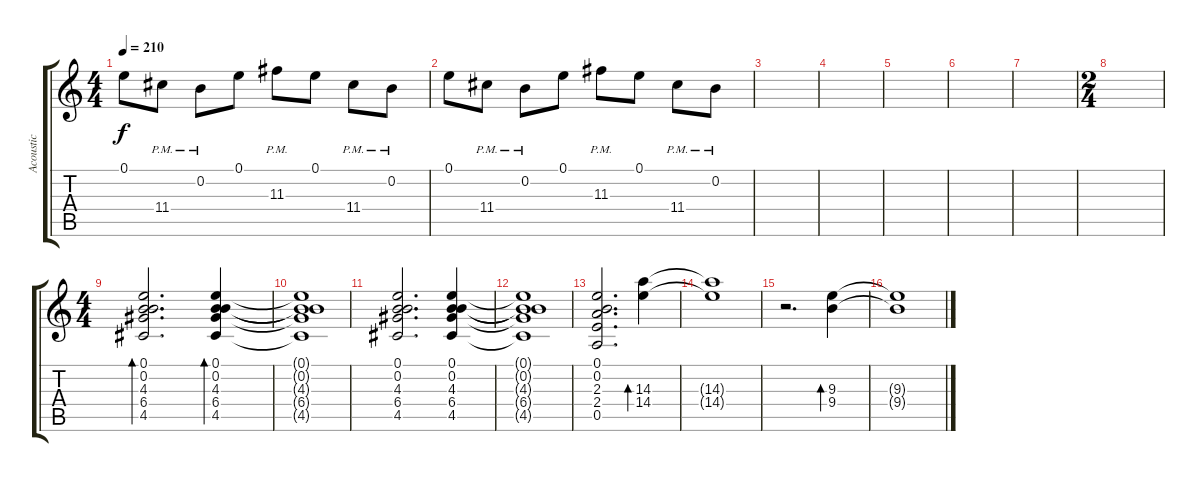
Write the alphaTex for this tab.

\track ("Acoustic" "Acoustic") {instrument acousticguitarsteel}
\staff {score tabs}
\tuning (E4 B3 G3 D3 A2 E2) {hide}
\ts (4 4)
\tempo 210
\clef g2
\ks c
0.1.8{dy f} 11.4{pm}.8 0.2{pm}.8 0.1.8 11.3{pm}.8 0.1.8 11.4{pm}.8 0.2{pm}.8 |
0.1.8 11.4{pm}.8 0.2{pm}.8 0.1.8 11.3{pm}.8 0.1.8 11.4{pm}.8 0.2{pm}.8 |
|
|
|
|
|
\ts (2 4)
|
\ts (4 4)
(0.1 0.2 4.3 6.4 4.5).2{d bd 480} (0.1 0.2 4.3 6.4 4.5).4{bd 240} |
(0.1{t} 0.2{t} 4.3{t} 6.4{t} 4.5{t}).1 |
(0.1 0.2 4.3 6.4 4.5).2{d} (0.1 0.2 4.3 6.4 4.5).4 |
(0.1{t} 0.2{t} 4.3{t} 6.4{t} 4.5{t}).1 |
(0.1 0.2 2.3 2.4 0.5).2{d} (14.3 14.4).4{bd 480} |
(14.3{t} 14.4{t}).1 |
r.2{d} (9.3 9.4).4{bd 480} |
(9.3{t} 9.4{t}).1
